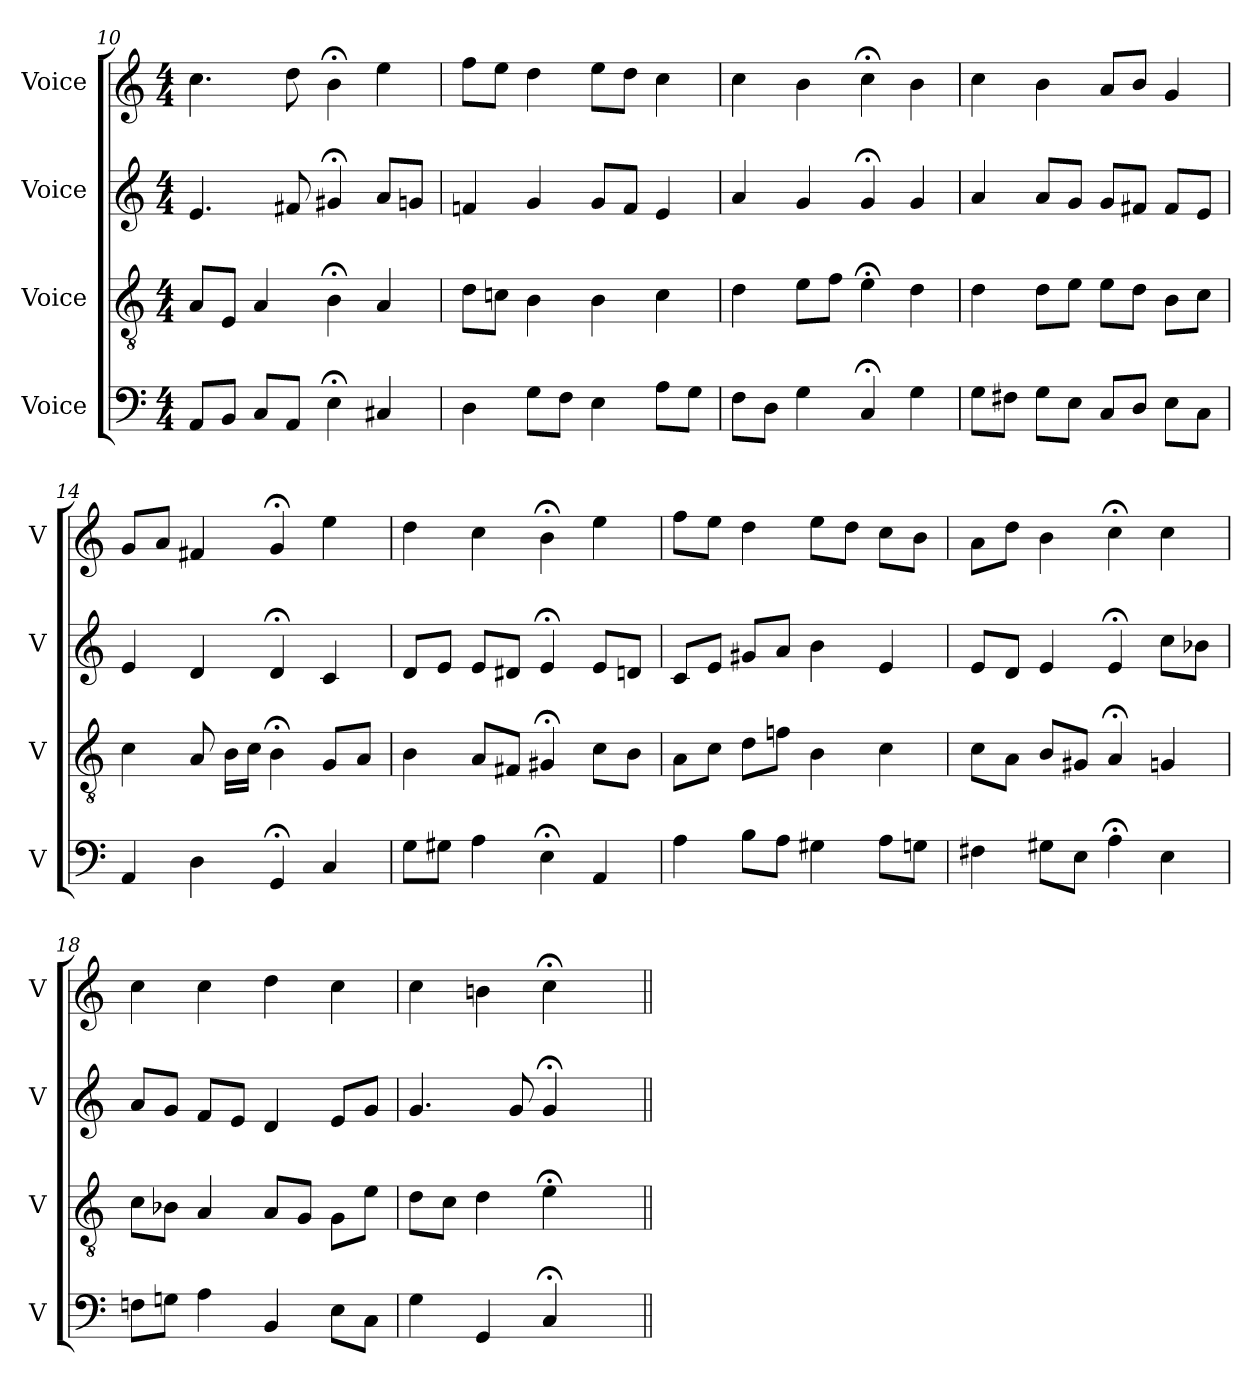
**kern	**kern	**kern	**kern
*part4	*part3	*part2	*part1
*staff4	*staff3	*staff2	*staff1
*I"Voice	*I"Voice	*I"Voice	*I"Voice
*I'V	*I'V	*I'V	*I'V
*clefF4	*clefGv2	*clefG2	*clefG2
*k[]	*k[]	*k[]	*k[]
*M4/4	*M4/4	*M4/4	*M4/4
=10	=10	=10	=10
8AA/L	8A/L	4.e/	4.cc\
8BB/J	8E/J	.	.
8C/L	4A/	.	.
8AA/J	.	8f#X/	8dd\
4E;\	4B;\	4g#X;/	4b;\
4C#X/	4A/	8a/L	4ee\
.	.	8gn/J	.
=11	=11	=11	=11
4D\	8d\L	4fn/	8ff\L
.	8cn\J	.	8ee\J
8G\L	4B\	4g/	4dd\
8F\J	.	.	.
4E\	4B\	8g/L	8ee\L
.	.	8f/J	8dd\J
8A\L	4c\	4e/	4cc\
8G\J	.	.	.
=12	=12	=12	=12
8F\L	4d\	4a/	4cc\
8D\J	.	.	.
4G\	8e\L	4g/	4b\
.	8f\J	.	.
4C;/	4e;\	4g;/	4cc;\
4G\	4d\	4g/	4b\
!!LO:PB:g=z
=13	=13	=13	=13
8G\L	4d\	4a/	4cc\
8F#X\J	.	.	.
8G\L	8d\L	8a/L	4b\
8E\J	8e\J	8g/J	.
8C/L	8e\L	8g/L	8a/L
8D/J	8d\J	8f#X/J	8b/J
8E\L	8B\L	8f#/L	4g/
8C\J	8c\J	8e/J	.
=14	=14	=14	=14
4AA/	4c\	4e/	8g/L
.	.	.	8a/J
4D\	8A/	4d/	4f#X/
.	16B\LL	.	.
.	16c\JJ	.	.
4GG;/	4B;\	4d;/	4g;/
4C/	8G/L	4c/	4ee\
.	8A/J	.	.
=15	=15	=15	=15
8G\L	4B\	8d/L	4dd\
8G#X\J	.	8e/J	.
4A\	8A/L	8e/L	4cc\
.	8F#X/J	8d#X/J	.
4E;\	4G#X;/	4e;/	4b;\
4AA/	8c\L	8e/L	4ee\
.	8B\J	8dn/J	.
=16	=16	=16	=16
4A\	8A\L	8c/L	8ff\L
.	8c\J	8e/J	8ee\J
8B\L	8d\L	8g#X/L	4dd\
8A\J	8fn\J	8a/J	.
4G#X\	4B\	4b\	8ee\L
.	.	.	8dd\J
8A\L	4c\	4e/	8cc\L
8Gn\J	.	.	8b\J
!!LO:LB:g=z
=17	=17	=17	=17
4F#X\	8c\L	8e/L	8a\L
.	8A\J	8d/J	8dd\J
8G#X\L	8B/L	4e/	4b\
8E\J	8G#X/J	.	.
4A;\	4A;/	4e;/	4cc;\
4E\	4Gn/	8cc\L	4cc\
.	.	8b-X\J	.
=18	=18	=18	=18
8Fn\L	8c\L	8a/L	4cc\
8Gn\J	8B-X\J	8g/J	.
4A\	4A/	8f/L	4cc\
.	.	8e/J	.
4BB/	8A/L	4d/	4dd\
.	8G/J	.	.
8E\L	8G\L	8e/L	4cc\
8C\J	8e\J	8g/J	.
=19	=19	=19	=19
4G\	8d\L	4.g/	4cc\
.	8c\J	.	.
4GG/	4d\	.	4bn\
.	.	8g/	.
4C;/	4e;\	4g;/	4cc;\
4ryy	4ryy	4ryy	4ryy
=||	=||	=||	=||
*-	*-	*-	*-
